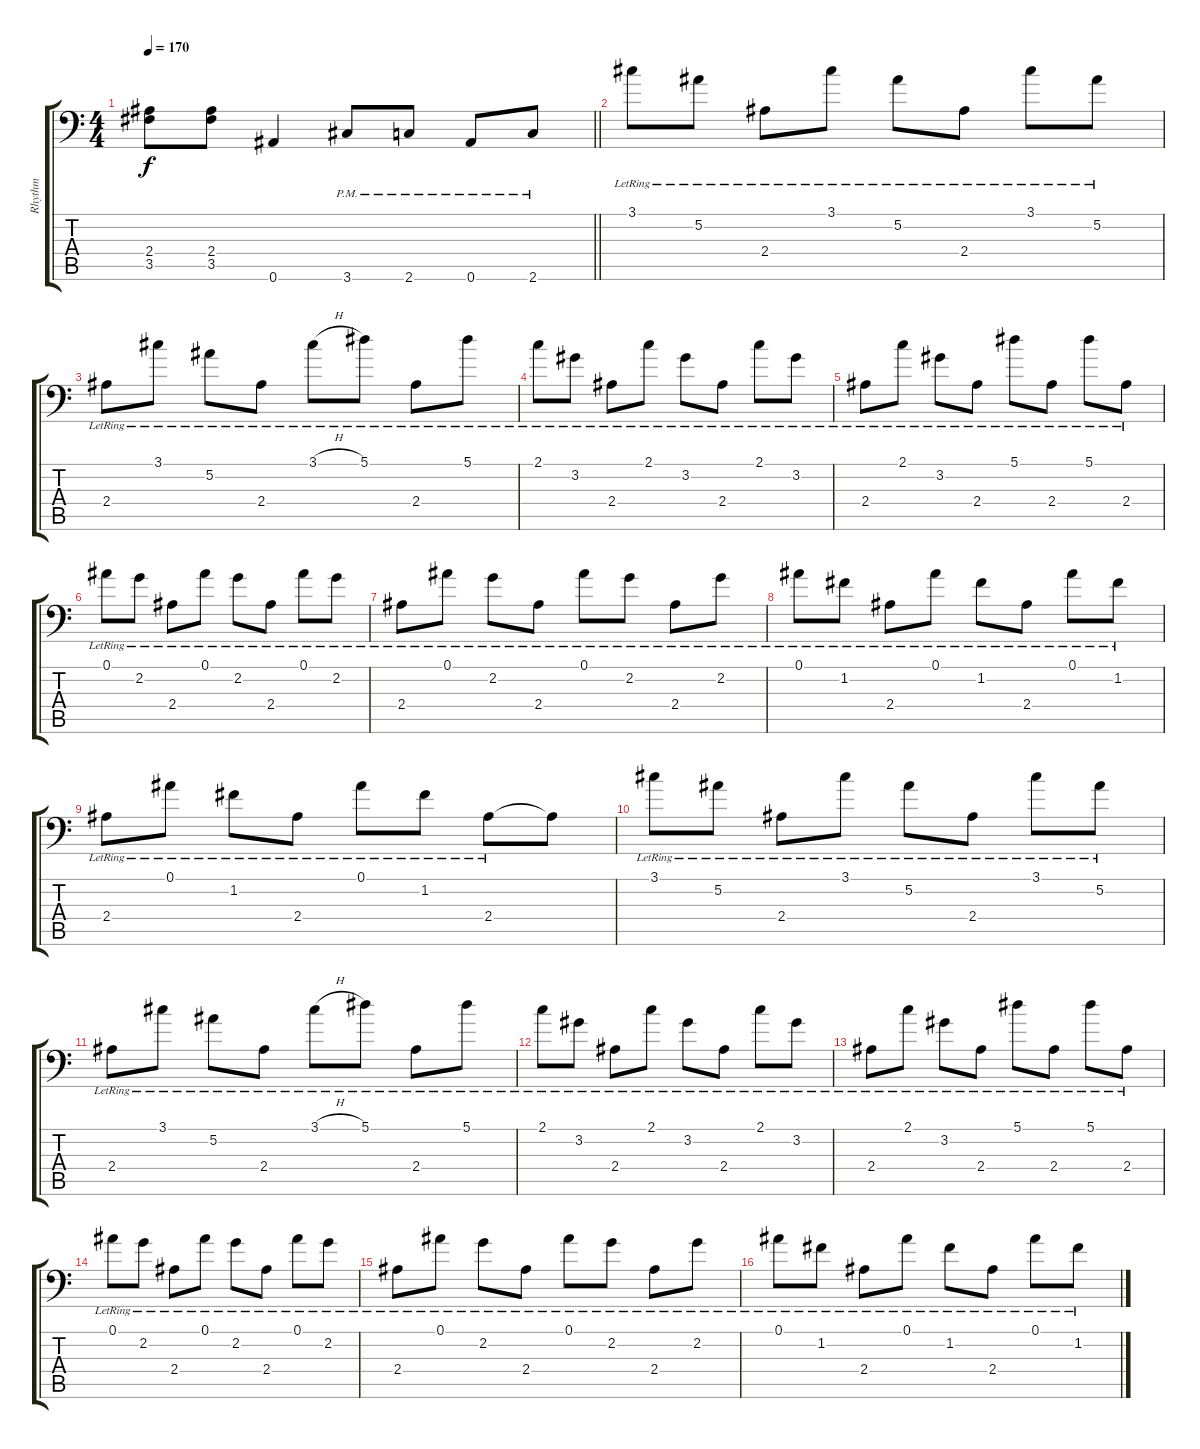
\track ("Rhythm" "Rhythm") {instrument distortionguitar}
\staff {score tabs}
\tuning (Bb3 F3 Db3 Ab2 Eb2 Bb1) {hide}
\ts (4 4)
\tempo 170
\clef f4
\barLineRight lightlight
\ks c
(2.4 3.5).8{dy f} (2.4 3.5).8 0.6.4 3.6{pm}.8 2.6{pm}.8 0.6{pm}.8 2.6{pm}.8 |
3.1{lr}.8{instrument electricguitarclean} 5.2{lr}.8 2.4{lr}.8 3.1{lr}.8 5.2{lr}.8 2.4{lr}.8 3.1{lr}.8 5.2{lr}.8 |
2.4{lr}.8 3.1{lr}.8 5.2{lr}.8 2.4{lr}.8 3.1{h lr}.8 5.1{lr}.8 2.4{lr}.8 5.1{lr}.8 |
2.1{lr}.8 3.2{lr}.8 2.4{lr}.8 2.1{lr}.8 3.2{lr}.8 2.4{lr}.8 2.1{lr}.8 3.2{lr}.8 |
2.4{lr}.8 2.1{lr}.8 3.2{lr}.8 2.4{lr}.8 5.1{lr}.8 2.4{lr}.8 5.1{lr}.8 2.4{lr}.8 |
0.1{lr}.8 2.2{lr}.8 2.4{lr}.8 0.1{lr}.8 2.2{lr}.8 2.4{lr}.8 0.1{lr}.8 2.2{lr}.8 |
2.4{lr}.8 0.1{lr}.8 2.2{lr}.8 2.4{lr}.8 0.1{lr}.8 2.2{lr}.8 2.4{lr}.8 2.2{lr}.8 |
0.1{lr}.8 1.2{lr}.8 2.4{lr}.8 0.1{lr}.8 1.2{lr}.8 2.4{lr}.8 0.1{lr}.8 1.2{lr}.8 |
2.4{lr}.8 0.1{lr}.8 1.2{lr}.8 2.4{lr}.8 0.1{lr}.8 1.2{lr}.8 2.4{lr}.8 2.4{t}.8 |
3.1{lr}.8{instrument electricguitarclean} 5.2{lr}.8 2.4{lr}.8 3.1{lr}.8 5.2{lr}.8 2.4{lr}.8 3.1{lr}.8 5.2{lr}.8 |
2.4{lr}.8 3.1{lr}.8 5.2{lr}.8 2.4{lr}.8 3.1{h lr}.8 5.1{lr}.8 2.4{lr}.8 5.1{lr}.8 |
2.1{lr}.8 3.2{lr}.8 2.4{lr}.8 2.1{lr}.8 3.2{lr}.8 2.4{lr}.8 2.1{lr}.8 3.2{lr}.8 |
2.4{lr}.8 2.1{lr}.8 3.2{lr}.8 2.4{lr}.8 5.1{lr}.8 2.4{lr}.8 5.1{lr}.8 2.4{lr}.8 |
0.1{lr}.8 2.2{lr}.8 2.4{lr}.8 0.1{lr}.8 2.2{lr}.8 2.4{lr}.8 0.1{lr}.8 2.2{lr}.8 |
2.4{lr}.8 0.1{lr}.8 2.2{lr}.8 2.4{lr}.8 0.1{lr}.8 2.2{lr}.8 2.4{lr}.8 2.2{lr}.8 |
0.1{lr}.8 1.2{lr}.8 2.4{lr}.8 0.1{lr}.8 1.2{lr}.8 2.4{lr}.8 0.1{lr}.8 1.2{lr}.8
